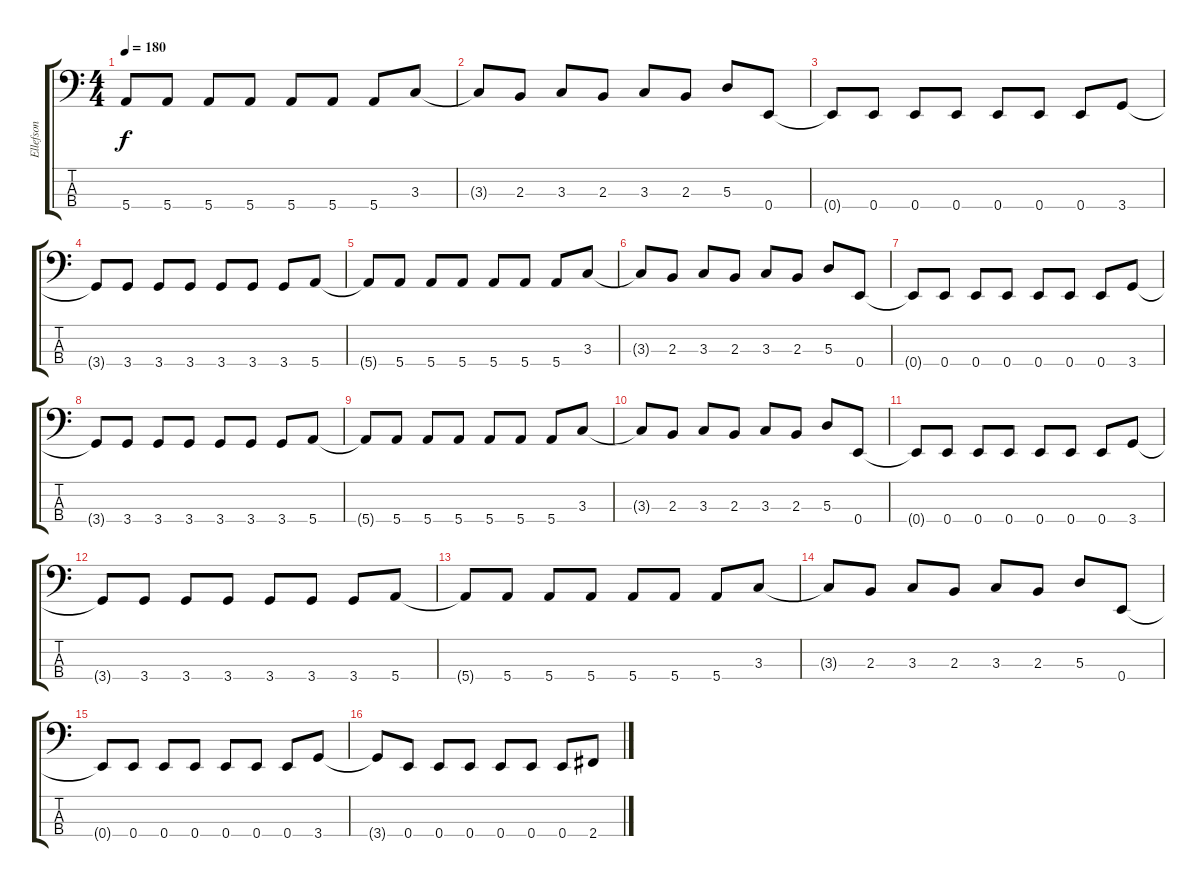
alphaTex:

\track ("Ellefson" "Ellefson") {instrument electricbassfinger}
\staff {score tabs}
\tuning (G2 D2 A1 E1) {hide}
\ts (4 4)
\tempo 180
\clef f4
\ks c
5.4{t}.8{dy f} 5.4.8 5.4.8 5.4.8 5.4.8 5.4.8 5.4.8 3.3.8 |
3.3{t}.8 2.3.8 3.3.8 2.3.8 3.3.8 2.3.8 5.3.8 0.4.8 |
0.4{t}.8 0.4.8 0.4.8 0.4.8 0.4.8 0.4.8 0.4.8 3.4.8 |
3.4{t}.8 3.4.8 3.4.8 3.4.8 3.4.8 3.4.8 3.4.8 5.4.8 |
5.4{t}.8 5.4.8 5.4.8 5.4.8 5.4.8 5.4.8 5.4.8 3.3.8 |
3.3{t}.8 2.3.8 3.3.8 2.3.8 3.3.8 2.3.8 5.3.8 0.4.8 |
0.4{t}.8 0.4.8 0.4.8 0.4.8 0.4.8 0.4.8 0.4.8 3.4.8 |
3.4{t}.8 3.4.8 3.4.8 3.4.8 3.4.8 3.4.8 3.4.8 5.4.8 |
5.4{t}.8 5.4.8 5.4.8 5.4.8 5.4.8 5.4.8 5.4.8 3.3.8 |
3.3{t}.8 2.3.8 3.3.8 2.3.8 3.3.8 2.3.8 5.3.8 0.4.8 |
0.4{t}.8 0.4.8 0.4.8 0.4.8 0.4.8 0.4.8 0.4.8 3.4.8 |
3.4{t}.8 3.4.8 3.4.8 3.4.8 3.4.8 3.4.8 3.4.8 5.4.8 |
5.4{t}.8 5.4.8 5.4.8 5.4.8 5.4.8 5.4.8 5.4.8 3.3.8 |
3.3{t}.8 2.3.8 3.3.8 2.3.8 3.3.8 2.3.8 5.3.8 0.4.8 |
0.4{t}.8 0.4.8 0.4.8 0.4.8 0.4.8 0.4.8 0.4.8 3.4.8 |
3.4{t}.8 0.4.8 0.4.8 0.4.8 0.4.8 0.4.8 0.4.8 2.4.8
